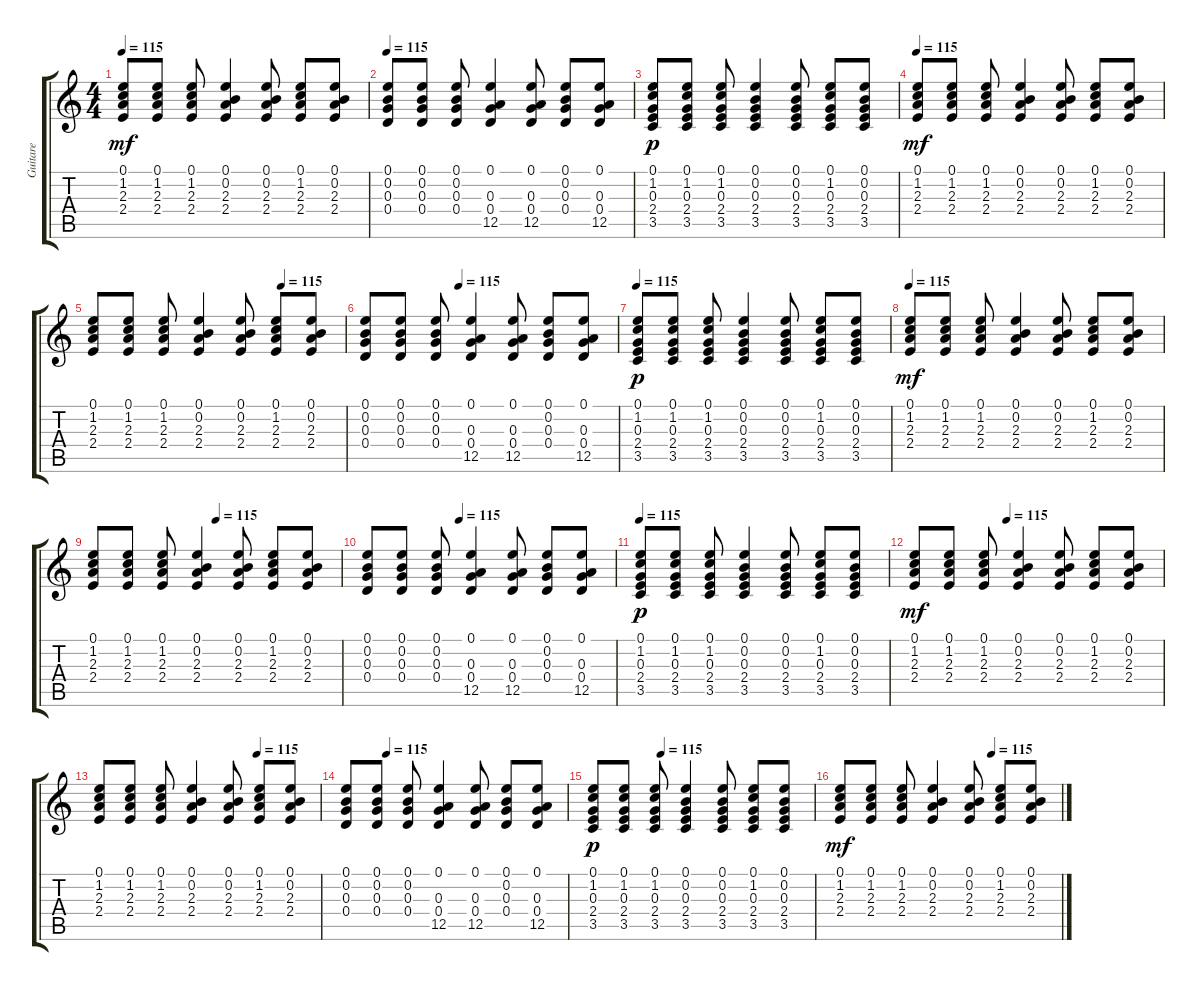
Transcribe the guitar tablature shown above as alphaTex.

\track ("Guitare" "Guitare") {instrument acousticguitarnylon}
\staff {score tabs}
\tuning (E4 B3 G3 D3 A2 E2) {hide}
\ts (4 4)
\tempo 115
\clef g2
\ks c
(0.1 1.2 2.3 2.4).8{dy mf} (0.1 1.2 2.3 2.4).8 (0.1 1.2 2.3 2.4).8 (0.1 0.2 2.3 2.4).4 (0.1 0.2 2.3 2.4).8 (0.1 1.2 2.3 2.4).8 (0.1 0.2 2.3 2.4).8 |
\tempo 115
(0.1 0.2 0.3 0.4).8 (0.1 0.2 0.3 0.4).8 (0.1 0.2 0.3 0.4).8 (0.1 0.3 0.4 12.5).4 (0.1 0.3 0.4 12.5).8 (0.1 0.2 0.3 0.4).8 (0.1 0.3 0.4 12.5).8 |
(0.1 1.2 0.3 2.4 3.5).8{dy p} (0.1 1.2 0.3 2.4 3.5).8 (0.1 1.2 0.3 2.4 3.5).8 (0.1 0.2 0.3 2.4 3.5).4 (0.1 0.2 0.3 2.4 3.5).8 (0.1 1.2 0.3 2.4 3.5).8 (0.1 0.2 0.3 2.4 3.5).8 |
\tempo 115
(0.1 1.2 2.3 2.4).8{dy mf} (0.1 1.2 2.3 2.4).8 (0.1 1.2 2.3 2.4).8 (0.1 0.2 2.3 2.4).4 (0.1 0.2 2.3 2.4).8 (0.1 1.2 2.3 2.4).8 (0.1 0.2 2.3 2.4).8 |
\tempo (115 0.75)
(0.1 1.2 2.3 2.4).8 (0.1 1.2 2.3 2.4).8 (0.1 1.2 2.3 2.4).8 (0.1 0.2 2.3 2.4).4 (0.1 0.2 2.3 2.4).8 (0.1 1.2 2.3 2.4).8 (0.1 0.2 2.3 2.4).8 |
\tempo (115 0.375)
(0.1 0.2 0.3 0.4).8 (0.1 0.2 0.3 0.4).8 (0.1 0.2 0.3 0.4).8 (0.1 0.3 0.4 12.5).4 (0.1 0.3 0.4 12.5).8 (0.1 0.2 0.3 0.4).8 (0.1 0.3 0.4 12.5).8 |
\tempo 115
(0.1 1.2 0.3 2.4 3.5).8{dy p} (0.1 1.2 0.3 2.4 3.5).8 (0.1 1.2 0.3 2.4 3.5).8 (0.1 0.2 0.3 2.4 3.5).4 (0.1 0.2 0.3 2.4 3.5).8 (0.1 1.2 0.3 2.4 3.5).8 (0.1 0.2 0.3 2.4 3.5).8 |
\tempo 115
(0.1 1.2 2.3 2.4).8{dy mf} (0.1 1.2 2.3 2.4).8 (0.1 1.2 2.3 2.4).8 (0.1 0.2 2.3 2.4).4 (0.1 0.2 2.3 2.4).8 (0.1 1.2 2.3 2.4).8 (0.1 0.2 2.3 2.4).8 |
\tempo (115 0.5)
(0.1 1.2 2.3 2.4).8 (0.1 1.2 2.3 2.4).8 (0.1 1.2 2.3 2.4).8 (0.1 0.2 2.3 2.4).4 (0.1 0.2 2.3 2.4).8 (0.1 1.2 2.3 2.4).8 (0.1 0.2 2.3 2.4).8 |
\tempo (115 0.375)
(0.1 0.2 0.3 0.4).8 (0.1 0.2 0.3 0.4).8 (0.1 0.2 0.3 0.4).8 (0.1 0.3 0.4 12.5).4 (0.1 0.3 0.4 12.5).8 (0.1 0.2 0.3 0.4).8 (0.1 0.3 0.4 12.5).8 |
\tempo 115
(0.1 1.2 0.3 2.4 3.5).8{dy p} (0.1 1.2 0.3 2.4 3.5).8 (0.1 1.2 0.3 2.4 3.5).8 (0.1 0.2 0.3 2.4 3.5).4 (0.1 0.2 0.3 2.4 3.5).8 (0.1 1.2 0.3 2.4 3.5).8 (0.1 0.2 0.3 2.4 3.5).8 |
\tempo (115 0.375)
(0.1 1.2 2.3 2.4).8{dy mf} (0.1 1.2 2.3 2.4).8 (0.1 1.2 2.3 2.4).8 (0.1 0.2 2.3 2.4).4 (0.1 0.2 2.3 2.4).8 (0.1 1.2 2.3 2.4).8 (0.1 0.2 2.3 2.4).8 |
\tempo (115 0.71875)
(0.1 1.2 2.3 2.4).8 (0.1 1.2 2.3 2.4).8 (0.1 1.2 2.3 2.4).8 (0.1 0.2 2.3 2.4).4 (0.1 0.2 2.3 2.4).8 (0.1 1.2 2.3 2.4).8 (0.1 0.2 2.3 2.4).8 |
\tempo (115 0.1875)
(0.1 0.2 0.3 0.4).8 (0.1 0.2 0.3 0.4).8 (0.1 0.2 0.3 0.4).8 (0.1 0.3 0.4 12.5).4 (0.1 0.3 0.4 12.5).8 (0.1 0.2 0.3 0.4).8 (0.1 0.3 0.4 12.5).8 |
\tempo (115 0.3125)
(0.1 1.2 0.3 2.4 3.5).8{dy p} (0.1 1.2 0.3 2.4 3.5).8 (0.1 1.2 0.3 2.4 3.5).8 (0.1 0.2 0.3 2.4 3.5).4 (0.1 0.2 0.3 2.4 3.5).8 (0.1 1.2 0.3 2.4 3.5).8 (0.1 0.2 0.3 2.4 3.5).8 |
\tempo (115 0.6875)
(0.1 1.2 2.3 2.4).8{dy mf} (0.1 1.2 2.3 2.4).8 (0.1 1.2 2.3 2.4).8 (0.1 0.2 2.3 2.4).4 (0.1 0.2 2.3 2.4).8 (0.1 1.2 2.3 2.4).8 (0.1 0.2 2.3 2.4).8
